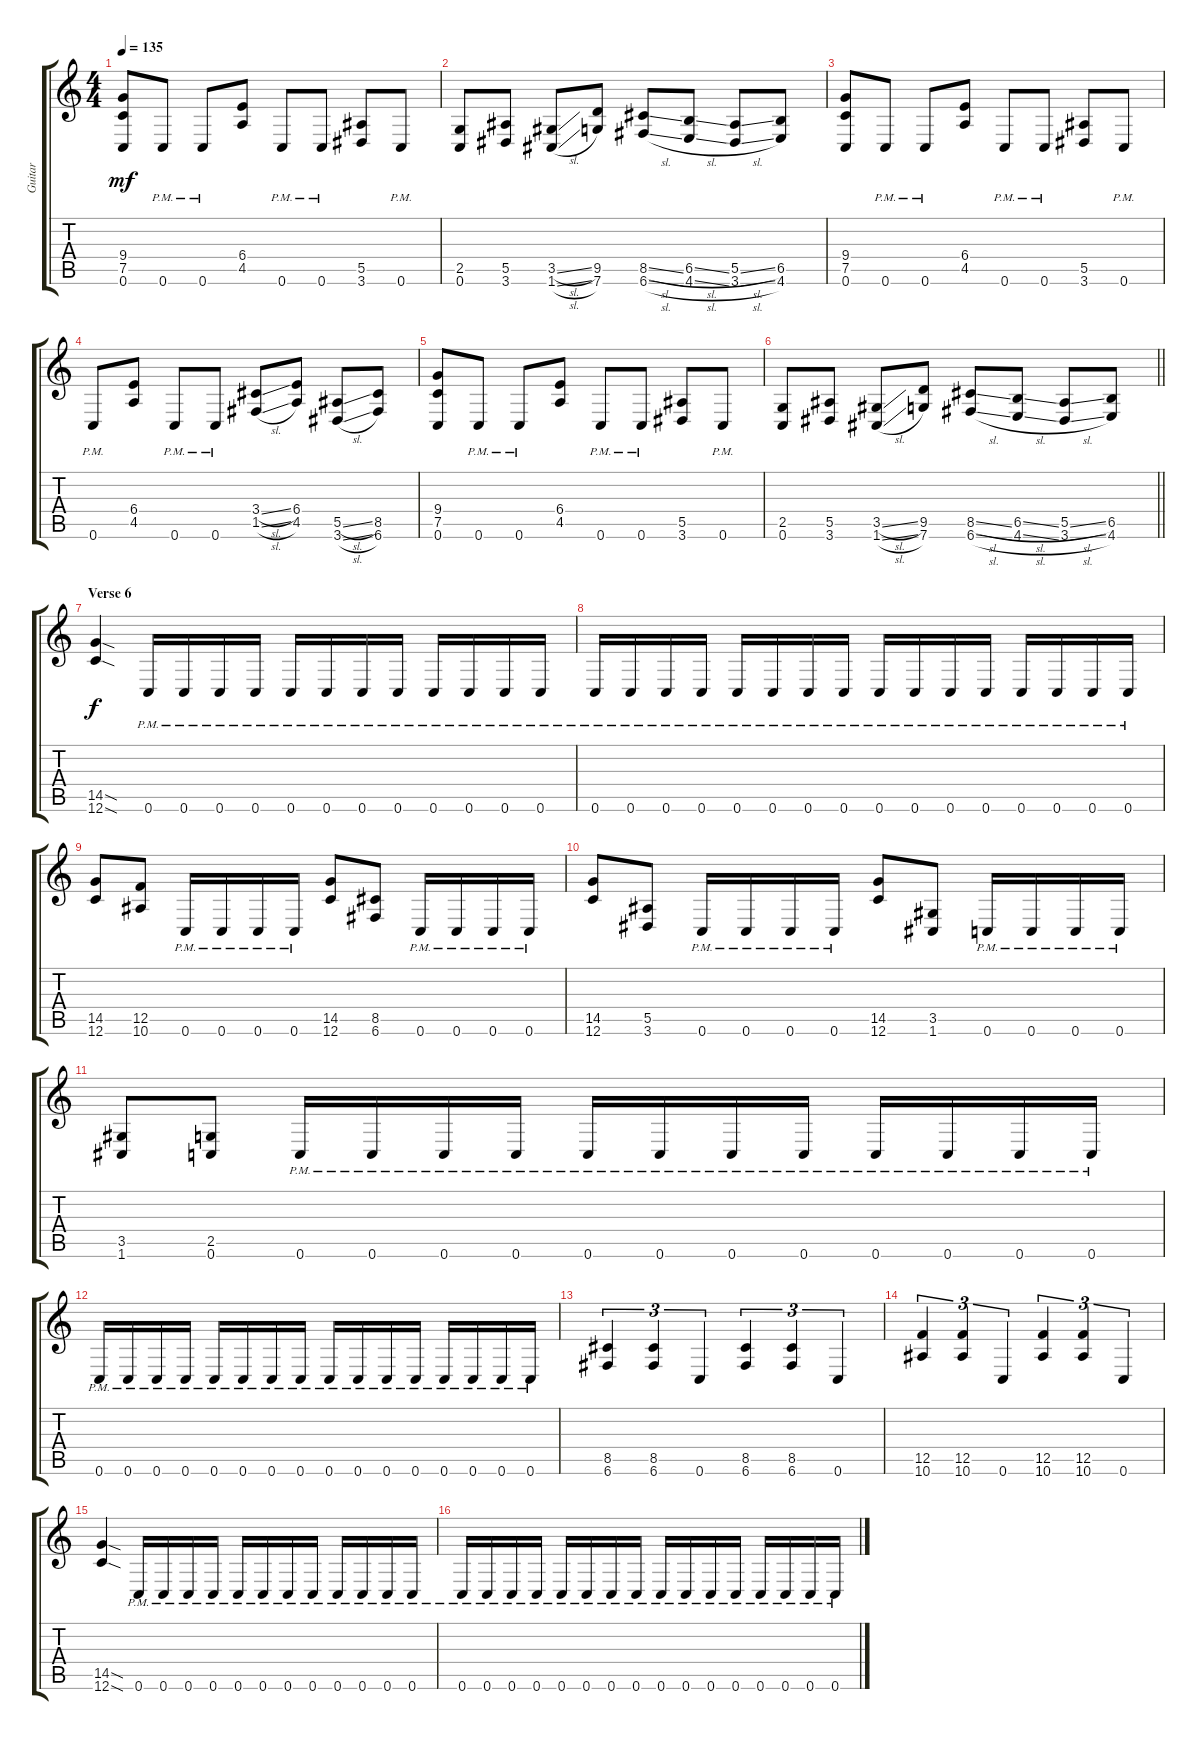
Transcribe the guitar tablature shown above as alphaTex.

\track ("Guitar" "Guitar") {instrument distortionguitar}
\staff {score tabs}
\tuning (C4 G3 Eb3 Bb2 F2 C2) {hide}
\ts (4 4)
\tempo 135
\clef g2
\ks c
(9.4 7.5 0.6).8{dy mf} 0.6{pm}.8 0.6{pm}.8 (6.4 4.5).8 0.6{pm}.8 0.6{pm}.8 (5.5 3.6).8 0.6{pm}.8 |
(2.5 0.6).8 (5.5 3.6).8 (3.5{sl} 1.6{sl}).8 (9.5 7.6).8 (8.5{sl} 6.6{sl}).8 (6.5{sl} 4.6{sl}).8 (5.5{sl} 3.6{sl}).8 (6.5 4.6).8 |
(9.4 7.5 0.6).8 0.6{pm}.8 0.6{pm}.8 (6.4 4.5).8 0.6{pm}.8 0.6{pm}.8 (5.5 3.6).8 0.6{pm}.8 |
0.6{pm}.8 (6.4 4.5).8 0.6{pm}.8 0.6{pm}.8 (3.4{sl} 1.5{sl}).8 (6.4 4.5).8 (5.5{sl} 3.6{sl}).8 (8.5 6.6).8 |
(9.4 7.5 0.6).8 0.6{pm}.8 0.6{pm}.8 (6.4 4.5).8 0.6{pm}.8 0.6{pm}.8 (5.5 3.6).8 0.6{pm}.8 |
\barLineRight lightlight
(2.5 0.6).8 (5.5 3.6).8 (3.5{sl} 1.6{sl}).8 (9.5 7.6).8 (8.5{sl} 6.6{sl}).8 (6.5{sl} 4.6{sl}).8 (5.5{sl} 3.6{sl}).8 (6.5 4.6).8 |
\section ("" "Verse 6")
(14.5{sod} 12.6{sod}).4{dy f} 0.6{pm}.16 0.6{pm}.16 0.6{pm}.16 0.6{pm}.16 0.6{pm}.16 0.6{pm}.16 0.6{pm}.16 0.6{pm}.16 0.6{pm}.16 0.6{pm}.16 0.6{pm}.16 0.6{pm}.16 |
0.6{pm}.16 0.6{pm}.16 0.6{pm}.16 0.6{pm}.16 0.6{pm}.16 0.6{pm}.16 0.6{pm}.16 0.6{pm}.16 0.6{pm}.16 0.6{pm}.16 0.6{pm}.16 0.6{pm}.16 0.6{pm}.16 0.6{pm}.16 0.6{pm}.16 0.6{pm}.16 |
(14.5 12.6).8 (12.5 10.6).8 0.6{pm}.16 0.6{pm}.16 0.6{pm}.16 0.6{pm}.16 (14.5 12.6).8 (8.5 6.6).8 0.6{pm}.16 0.6{pm}.16 0.6{pm}.16 0.6{pm}.16 |
(14.5 12.6).8 (5.5 3.6).8 0.6{pm}.16 0.6{pm}.16 0.6{pm}.16 0.6{pm}.16 (14.5 12.6).8 (3.5 1.6).8 0.6{pm}.16 0.6{pm}.16 0.6{pm}.16 0.6{pm}.16 |
(3.5 1.6).8 (2.5 0.6).8 0.6{pm}.16 0.6{pm}.16 0.6{pm}.16 0.6{pm}.16 0.6{pm}.16 0.6{pm}.16 0.6{pm}.16 0.6{pm}.16 0.6{pm}.16 0.6{pm}.16 0.6{pm}.16 0.6{pm}.16 |
0.6{pm}.16 0.6{pm}.16 0.6{pm}.16 0.6{pm}.16 0.6{pm}.16 0.6{pm}.16 0.6{pm}.16 0.6{pm}.16 0.6{pm}.16 0.6{pm}.16 0.6{pm}.16 0.6{pm}.16 0.6{pm}.16 0.6{pm}.16 0.6{pm}.16 0.6{pm}.16 |
(8.5 6.6).4{tu (3 2)} (8.5 6.6).4{tu (3 2)} 0.6.4{tu (3 2)} (8.5 6.6).4{tu (3 2)} (8.5 6.6).4{tu (3 2)} 0.6.4{tu (3 2)} |
(12.5 10.6).4{tu (3 2)} (12.5 10.6).4{tu (3 2)} 0.6.4{tu (3 2)} (12.5 10.6).4{tu (3 2)} (12.5 10.6).4{tu (3 2)} 0.6.4{tu (3 2)} |
(14.5{sod} 12.6{sod}).4 0.6{pm}.16 0.6{pm}.16 0.6{pm}.16 0.6{pm}.16 0.6{pm}.16 0.6{pm}.16 0.6{pm}.16 0.6{pm}.16 0.6{pm}.16 0.6{pm}.16 0.6{pm}.16 0.6{pm}.16 |
0.6{pm}.16 0.6{pm}.16 0.6{pm}.16 0.6{pm}.16 0.6{pm}.16 0.6{pm}.16 0.6{pm}.16 0.6{pm}.16 0.6{pm}.16 0.6{pm}.16 0.6{pm}.16 0.6{pm}.16 0.6{pm}.16 0.6{pm}.16 0.6{pm}.16 0.6{pm}.16
